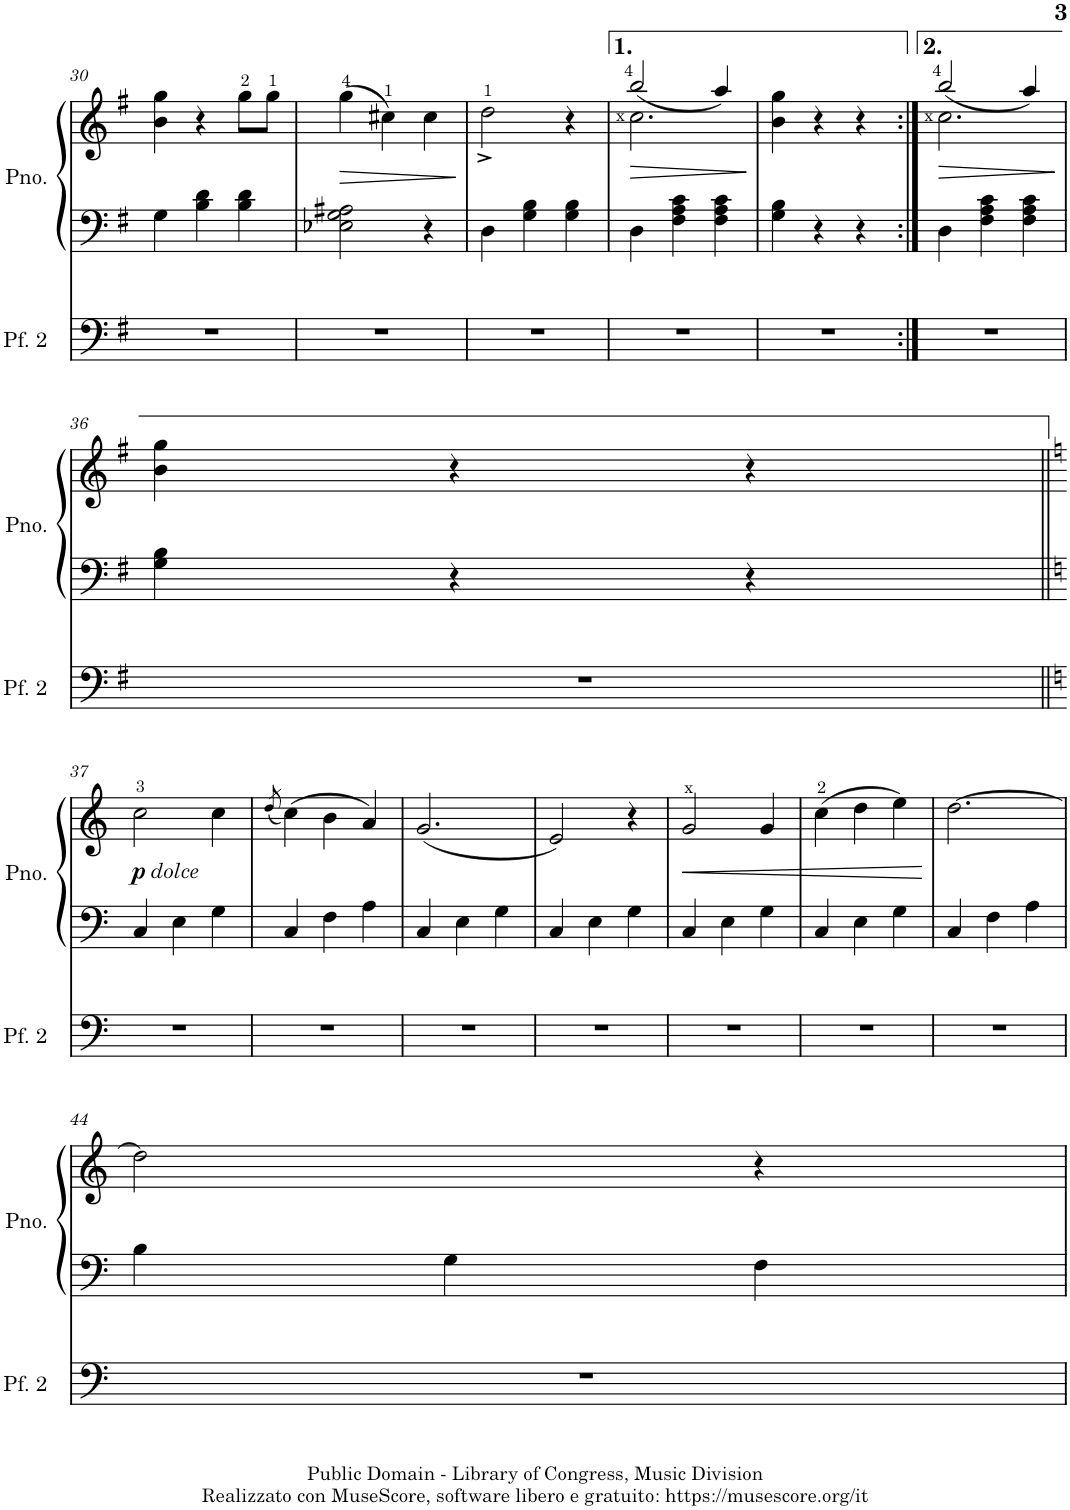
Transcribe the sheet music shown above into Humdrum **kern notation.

**kern	**kern	**kern	**dynam
*part2	*part1	*part1	*part1
*staff3	*staff2	*staff1	*staff1/2
*I"Piano 2	*I"Piano	*	*
*	*I'Pno.	*	*
!!LO:PB:g=z
*clefF4	*clefF4	*clefG2	*
*k[f#]	*k[f#]	*k[f#]	*
*M3/4	*M3/4	*M3/4	*
=30	=30	=30	=30
2.r	4G\	4b\ 4gg\	.
.	4B\ 4d\	4r	.
.	4B\ 4d\	8gg\L	.
.	.	8gg\J	.
=31	=31	=31	=31
!	!	!	!LO:HP:b
2.r	2E-X\ 2G\ 2A#X\	(4gg\	>
.	.	4cc#X\)	.
.	4r	4cc#\	.
.	.	.	]
=32	=32	=32	=32
2.r	4D\	2dd^<\	.
.	4G\ 4B\	.	.
.	4G\ 4B\	4r	.
=33	=33	=33	=33
!	!	!	!LO:HP:b
*	*	*^	*
2.r	4D\	(<2bb/	2.cc\	>
.	4F#\ 4A\ 4c\	.	.	.
.	4F#\ 4A\ 4c\	4aa/)	.	.
*	*	*v	*v	*
.	.	.	]
=34	=34	=34	=34
2.r	4G\ 4B\	4b\ 4gg\	.
.	4r	4r	.
.	4r	4r	.
=35:|!	=35:|!	=35:|!	=35:|!
!	!	!	!LO:HP:b
*	*	*^	*
2.r	4D\	(<2bb/	2.cc\	>
.	4F#\ 4A\ 4c\	.	.	.
.	4F#\ 4A\ 4c\	4aa/)	.	.
*	*	*v	*v	*
.	.	.	]
!!LO:LB:g=z
=36	=36	=36	=36
2.r	4G\ 4B\	4b\ 4gg\	.
.	4r	4r	.
.	4r	4r	.
!!LO:LB:g=z
=37||	=37||	=37||	=37||
*k[]	*k[]	*k[]	*
!	!	!	!LO:DY:b
!	!	!	!LO:DY:n=1:b
2.r	4C/	2cc\	p other-dynamics
.	4E\	.	.
.	4G\	4cc\	.
=38	=38	=38	=38
.	.	(8qdd/	.
2.r	4C/	(4cc\)	.
.	4F\	4b\	.
.	4A\	4a/)	.
=39	=39	=39	=39
2.r	4C/	(2.g/	.
.	4E\	.	.
.	4G\	.	.
=40	=40	=40	=40
2.r	4C/	2e/)	.
.	4E\	.	.
.	4G\	4r	.
=41	=41	=41	=41
!	!	!	!LO:HP:b
2.r	4C/	2g/	<
.	4E\	.	.
.	4G\	4g/	.
=42	=42	=42	=42
2.r	4C/	(4cc\	.
.	4E\	4dd\	.
.	4G\	4ee\)	.
.	.	.	[
=43	=43	=43	=43
2.r	4C/	[2.dd\	.
.	4F\	.	.
.	4A\	.	.
!!LO:LB:g=z
=44	=44	=44	=44
2.r	4B\	2dd\]	.
.	4G\	.	.
.	4F\	4r	.
=	=	=	=
*-	*-	*-	*-
